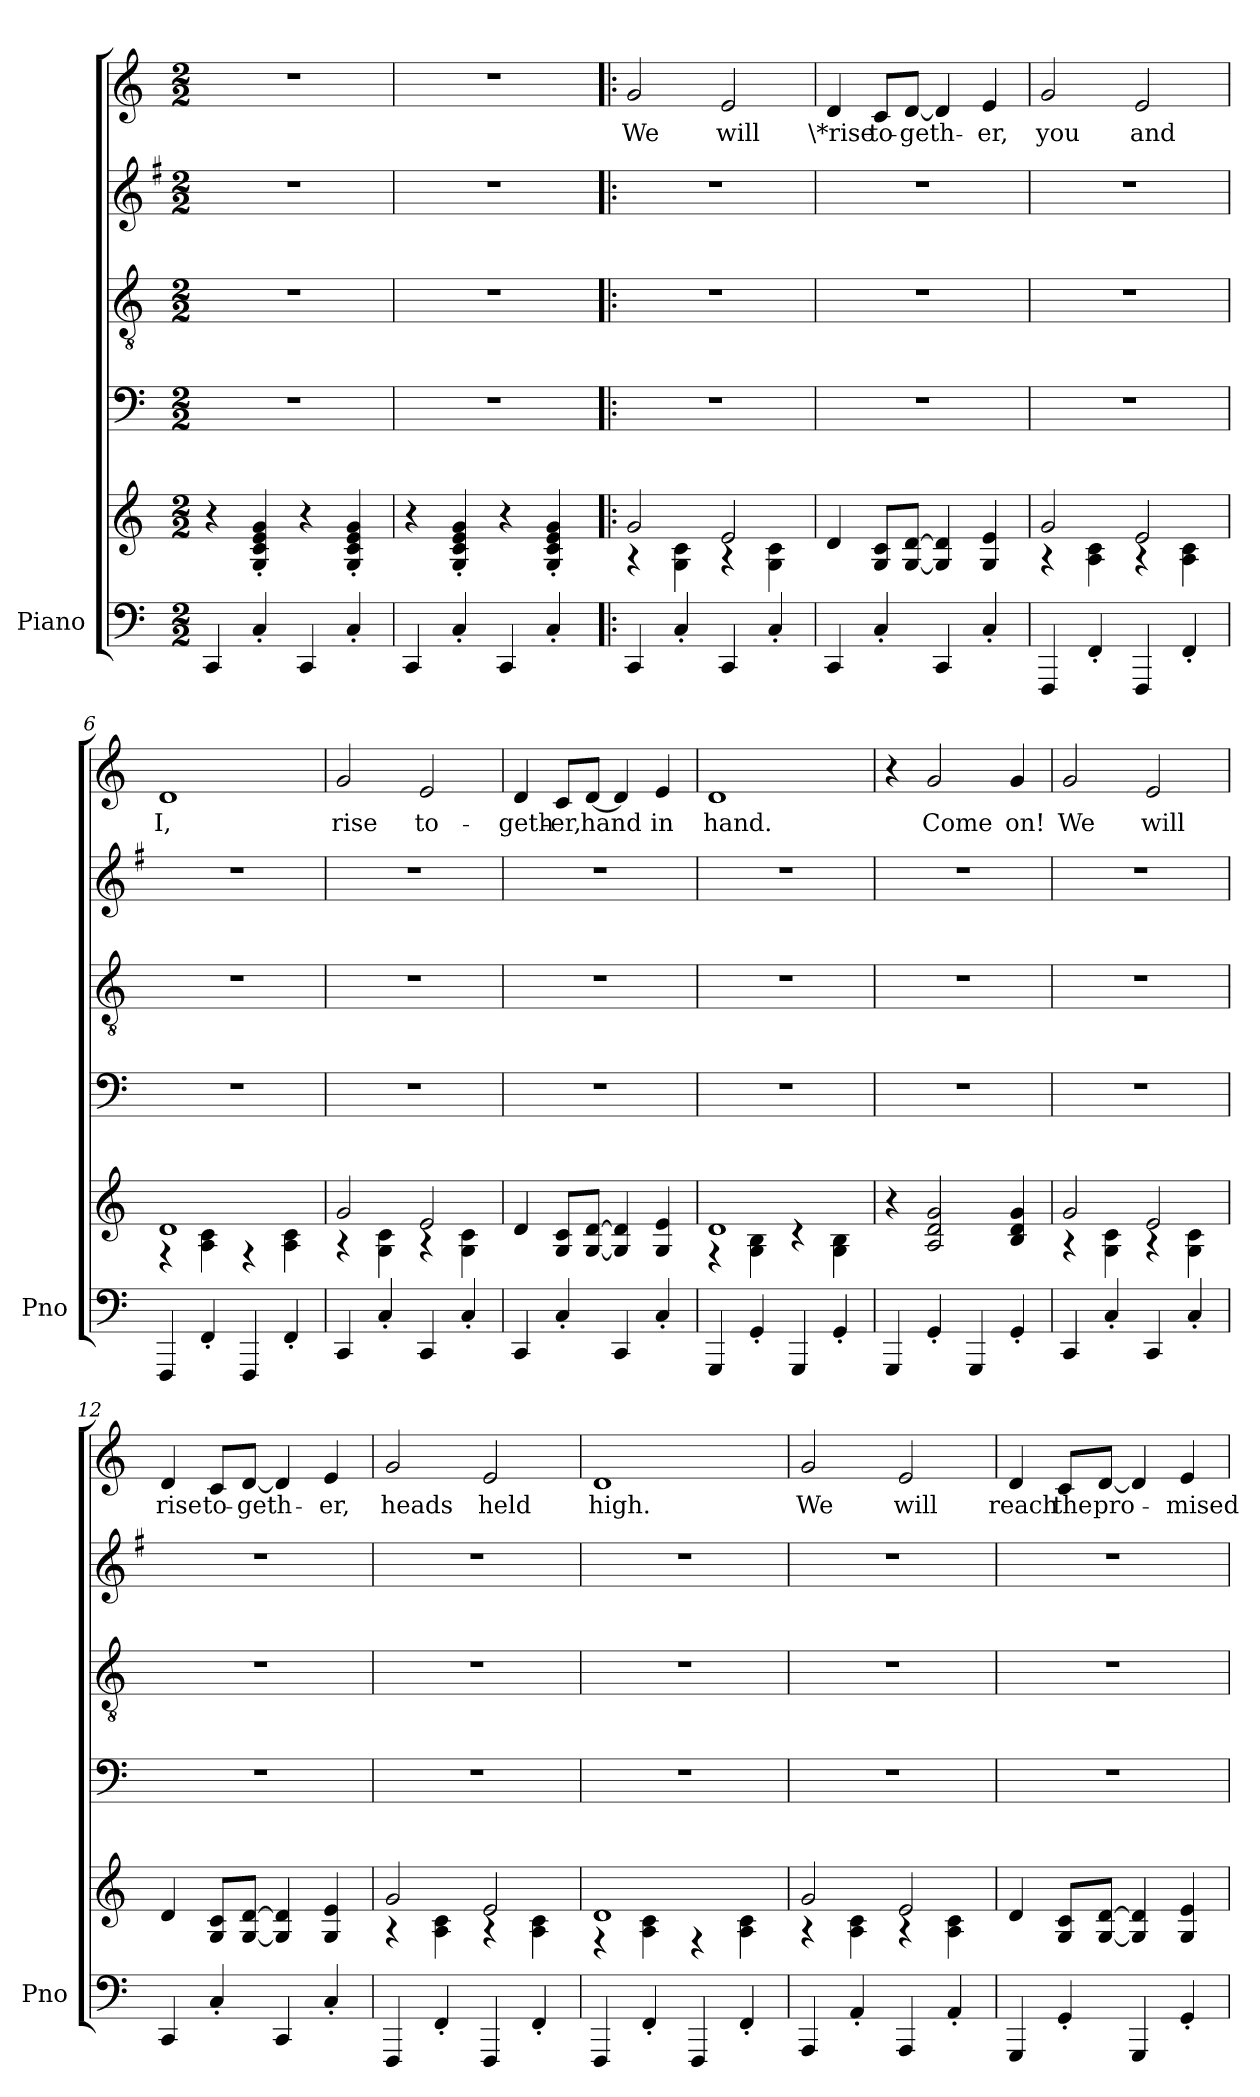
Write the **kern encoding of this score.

**kern	**kern	**kern	**kern	**kern	**kern	**text
*part5	*part5	*part4	*part3	*part2	*part1	*part1
*staff6	*staff5	*staff4	*staff3	*staff2	*staff1	*staff1
*I"Piano	*	*	*	*	*	*
*I'Pno	*	*	*	*	*	*
*	*	*stria5	*stria5	*stria5	*	*
*clefF4	*clefG2	*clefF4	*clefGv2	*clefG2	*clefG2	*
*	*	*	*	*ITrd4c7	*	*
*k[]	*k[]	*k[]	*k[]	*k[]	*k[]	*
*M2/2	*M2/2	*M2/2	*M2/2	*M2/2	*M2/2	*
*MM252	*MM252	*MM252	*MM252	*MM252	*MM252	*
=1	=1	=1	=1	=1	=1	=1
4CC/	4r	1r	1r	1r	1r	.
4C'</	4G/'< 4c/'< 4e/'< 4g/'<	.	.	.	.	.
4CC/	4r	.	.	.	.	.
4C'</	4G/'< 4c/'< 4e/'< 4g/'<	.	.	.	.	.
=2	=2	=2	=2	=2	=2	=2
4CC/	4r	1r	1r	1r	1r	.
4C'</	4G/'< 4c/'< 4e/'< 4g/'<	.	.	.	.	.
4CC/	4r	.	.	.	.	.
4C'</	4G/'< 4c/'< 4e/'< 4g/'<	.	.	.	.	.
=3!|:	=3!|:	=3!|:	=3!|:	=3!|:	=3!|:	=3!|:
*	*^	*	*	*	*	*
4CC/	2g/	4rG	1r	1r	1r	2g/	We
4C'</	.	4G\ 4c\	.	.	.	.	.
4CC/	2e/	4rG	.	.	.	2e/	will
4C'</	.	4G\ 4c\	.	.	.	.	.
*	*v	*v	*	*	*	*	*
=4	=4	=4	=4	=4	=4	=4
4CC/	4d/	1r	1r	1r	4d/	\*rise
4C'</	8G/ 8c/L	.	.	.	8c/L	to-
.	[8G/ [8d/J	.	.	.	[8d/J	-geth-
4CC/	4G/] 4d/]	.	.	.	4d/]	.
4C'</	4G/ 4e/	.	.	.	4e/	-er,
=5	=5	=5	=5	=5	=5	=5
*	*^	*	*	*	*	*
4FFF/	2g/	4rA	1r	1r	1r	2g/	you
4FF'</	.	4A\ 4c\	.	.	.	.	.
4FFF/	2e/	4rA	.	.	.	2e/	and
4FF'</	.	4A\ 4c\	.	.	.	.	.
=6	=6	=6	=6	=6	=6	=6	=6
4FFF/	1d	4rF	1r	1r	1r	1d	I,
4FF'</	.	4A\ 4c\	.	.	.	.	.
4FFF/	.	4rF	.	.	.	.	.
4FF'</	.	4A\ 4c\	.	.	.	.	.
=7	=7	=7	=7	=7	=7	=7	=7
4CC/	2g/	4rG	1r	1r	1r	2g/	rise
4C'</	.	4G\ 4c\	.	.	.	.	.
4CC/	2e/	4rG	.	.	.	2e/	to-
4C'</	.	4G\ 4c\	.	.	.	.	.
*	*v	*v	*	*	*	*	*
=8	=8	=8	=8	=8	=8	=8
4CC/	4d/	1r	1r	1r	4d/	-geth-
4C'</	8G/ 8c/L	.	.	.	8c/L	-er,
.	[8G/ [8d/J	.	.	.	[8d/J	hand
4CC/	4G/] 4d/]	.	.	.	4d/]	.
4C'</	4G/ 4e/	.	.	.	4e/	in
=9	=9	=9	=9	=9	=9	=9
*	*^	*	*	*	*	*
4GGG/	1d	4rE	1r	1r	1r	1d	hand.
4GG'</	.	4G\ 4B\	.	.	.	.	.
4GGG/	.	4rc	.	.	.	.	.
4GG'</	.	4G\ 4B\	.	.	.	.	.
*	*v	*v	*	*	*	*	*
=10	=10	=10	=10	=10	=10	=10
4GGG/	4r	1r	1r	1r	4r	.
4GG'</	2A/ 2d/ 2g/	.	.	.	2g/	Come
4GGG/	.	.	.	.	.	.
4GG'</	4B/ 4d/ 4g/	.	.	.	4g/	on!
=11	=11	=11	=11	=11	=11	=11
*	*^	*	*	*	*	*
4CC/	2g/	4rG	1r	1r	1r	2g/	We
4C'</	.	4G\ 4c\	.	.	.	.	.
4CC/	2e/	4rG	.	.	.	2e/	will
4C'</	.	4G\ 4c\	.	.	.	.	.
*	*v	*v	*	*	*	*	*
=12	=12	=12	=12	=12	=12	=12
4CC/	4d/	1r	1r	1r	4d/	rise
4C'</	8G/ 8c/L	.	.	.	8c/L	to-
.	[8G/ [8d/J	.	.	.	[8d/J	-geth-
4CC/	4G/] 4d/]	.	.	.	4d/]	.
4C'</	4G/ 4e/	.	.	.	4e/	-er,
=13	=13	=13	=13	=13	=13	=13
*	*^	*	*	*	*	*
4FFF/	2g/	4rA	1r	1r	1r	2g/	heads
4FF'</	.	4A\ 4c\	.	.	.	.	.
4FFF/	2e/	4rG	.	.	.	2e/	held
4FF'</	.	4A\ 4c\	.	.	.	.	.
=14	=14	=14	=14	=14	=14	=14	=14
4FFF/	1d	4rF	1r	1r	1r	1d	high.
4FF'</	.	4A\ 4c\	.	.	.	.	.
4FFF/	.	4rF	.	.	.	.	.
4FF'</	.	4A\ 4c\	.	.	.	.	.
=15	=15	=15	=15	=15	=15	=15	=15
4AAA/	2g/	4rG	1r	1r	1r	2g/	We
4AA'</	.	4A\ 4c\	.	.	.	.	.
4AAA/	2e/	4rG	.	.	.	2e/	will
4AA'</	.	4A\ 4c\	.	.	.	.	.
*	*v	*v	*	*	*	*	*
=16	=16	=16	=16	=16	=16	=16
4GGG/	4d/	1r	1r	1r	4d/	reach
4GG'</	8G/ 8c/L	.	.	.	8c/L	the
.	[8G/ [8d/J	.	.	.	[8d/J	pro-
4GGG/	4G/] 4d/]	.	.	.	4d/]	.
4GG'</	4G/ 4e/	.	.	.	4e/	-mised
=	=	=	=	=	=	=
*-	*-	*-	*-	*-	*-	*-
